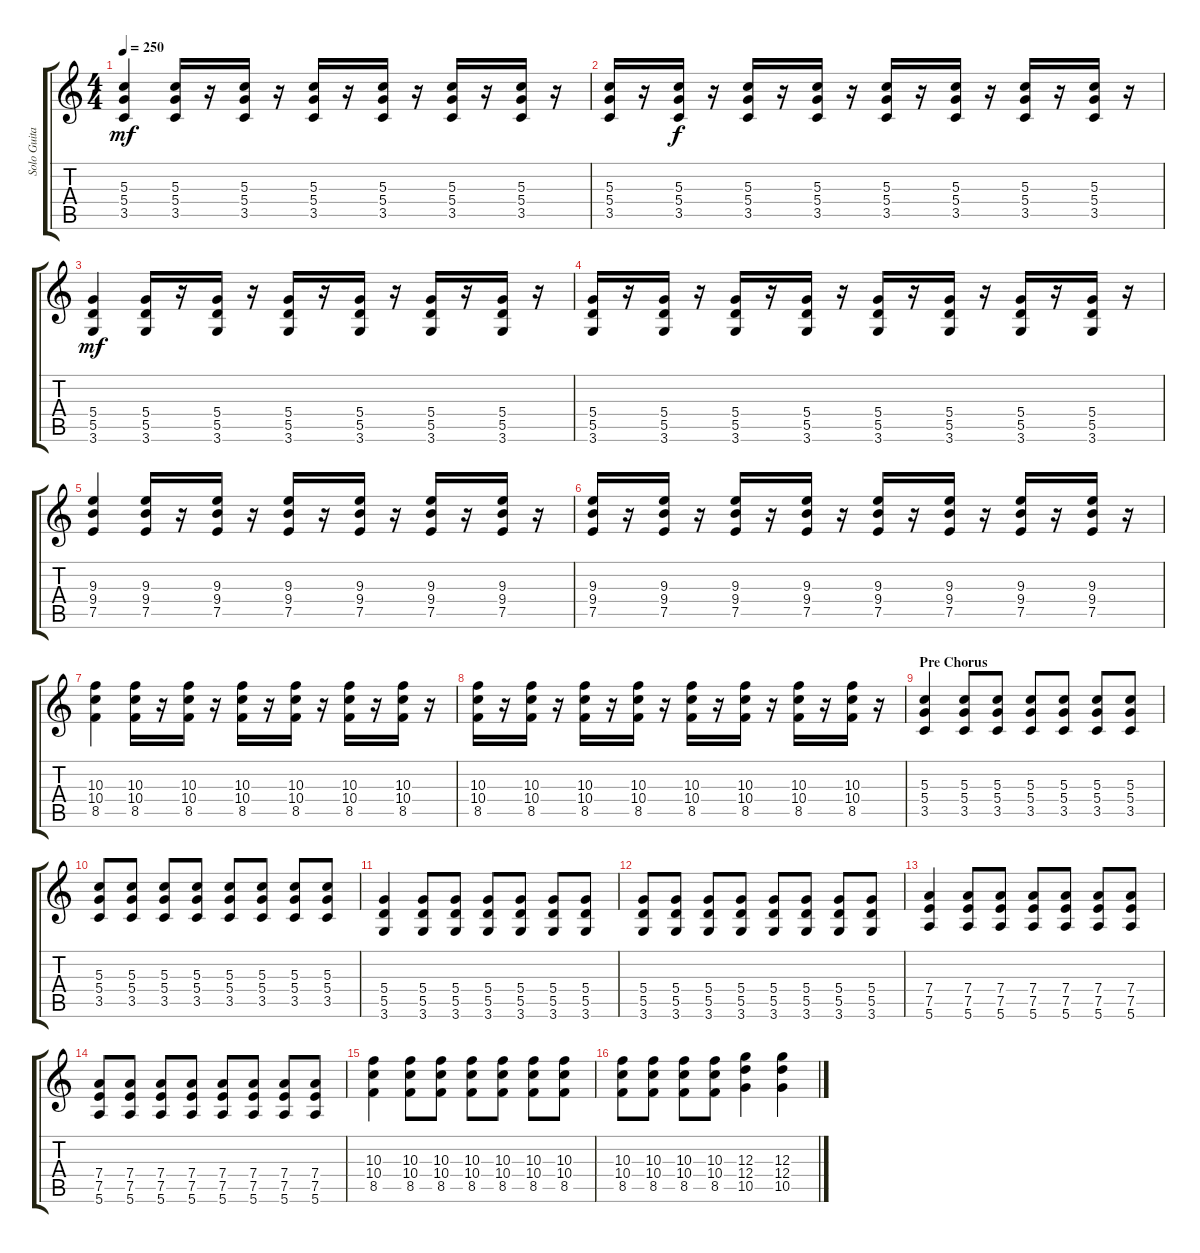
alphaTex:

\track ("Solo Guitar" "Solo Guita") {instrument distortionguitar}
\staff {score tabs}
\tuning (E4 B3 G3 D3 A2 E2) {hide}
\ts (4 4)
\tempo 250
\clef g2
\ks c
(5.3 5.4 3.5).4{dy mf} (5.3 5.4 3.5).16 r.16 (5.3 5.4 3.5).16 r.16 (5.3 5.4 3.5).16 r.16 (5.3 5.4 3.5).16 r.16 (5.3 5.4 3.5).16 r.16 (5.3 5.4 3.5).16 r.16 |
(5.3 5.4 3.5).16 r.16 (5.3 5.4 3.5).16{dy f} r.16 (5.3 5.4 3.5).16 r.16 (5.3 5.4 3.5).16 r.16 (5.3 5.4 3.5).16 r.16 (5.3 5.4 3.5).16 r.16 (5.3 5.4 3.5).16 r.16 (5.3 5.4 3.5).16 r.16 |
(5.4 5.5 3.6).4{dy mf} (5.4 5.5 3.6).16 r.16 (5.4 5.5 3.6).16 r.16 (5.4 5.5 3.6).16 r.16 (5.4 5.5 3.6).16 r.16 (5.4 5.5 3.6).16 r.16 (5.4 5.5 3.6).16 r.16 |
(5.4 5.5 3.6).16 r.16 (5.4 5.5 3.6).16 r.16 (5.4 5.5 3.6).16 r.16 (5.4 5.5 3.6).16 r.16 (5.4 5.5 3.6).16 r.16 (5.4 5.5 3.6).16 r.16 (5.4 5.5 3.6).16 r.16 (5.4 5.5 3.6).16 r.16 |
(9.3 9.4 7.5).4 (9.3 9.4 7.5).16 r.16 (9.3 9.4 7.5).16 r.16 (9.3 9.4 7.5).16 r.16 (9.3 9.4 7.5).16 r.16 (9.3 9.4 7.5).16 r.16 (9.3 9.4 7.5).16 r.16 |
(9.3 9.4 7.5).16 r.16 (9.3 9.4 7.5).16 r.16 (9.3 9.4 7.5).16 r.16 (9.3 9.4 7.5).16 r.16 (9.3 9.4 7.5).16 r.16 (9.3 9.4 7.5).16 r.16 (9.3 9.4 7.5).16 r.16 (9.3 9.4 7.5).16 r.16 |
(10.3 10.4 8.5).4 (10.3 10.4 8.5).16 r.16 (10.3 10.4 8.5).16 r.16 (10.3 10.4 8.5).16 r.16 (10.3 10.4 8.5).16 r.16 (10.3 10.4 8.5).16 r.16 (10.3 10.4 8.5).16 r.16 |
(10.3 10.4 8.5).16 r.16 (10.3 10.4 8.5).16 r.16 (10.3 10.4 8.5).16 r.16 (10.3 10.4 8.5).16 r.16 (10.3 10.4 8.5).16 r.16 (10.3 10.4 8.5).16 r.16 (10.3 10.4 8.5).16 r.16 (10.3 10.4 8.5).16 r.16 |
\section ("" "Pre Chorus")
(5.3 5.4 3.5).4 (5.3 5.4 3.5).8 (5.3 5.4 3.5).8 (5.3 5.4 3.5).8 (5.3 5.4 3.5).8 (5.3 5.4 3.5).8 (5.3 5.4 3.5).8 |
(5.3 5.4 3.5).8 (5.3 5.4 3.5).8 (5.3 5.4 3.5).8 (5.3 5.4 3.5).8 (5.3 5.4 3.5).8 (5.3 5.4 3.5).8 (5.3 5.4 3.5).8 (5.3 5.4 3.5).8 |
(5.4 5.5 3.6).4 (5.4 5.5 3.6).8 (5.4 5.5 3.6).8 (5.4 5.5 3.6).8 (5.4 5.5 3.6).8 (5.4 5.5 3.6).8 (5.4 5.5 3.6).8 |
(5.4 5.5 3.6).8 (5.4 5.5 3.6).8 (5.4 5.5 3.6).8 (5.4 5.5 3.6).8 (5.4 5.5 3.6).8 (5.4 5.5 3.6).8 (5.4 5.5 3.6).8 (5.4 5.5 3.6).8 |
(7.4 7.5 5.6).4 (7.4 7.5 5.6).8 (7.4 7.5 5.6).8 (7.4 7.5 5.6).8 (7.4 7.5 5.6).8 (7.4 7.5 5.6).8 (7.4 7.5 5.6).8 |
(7.4 7.5 5.6).8 (7.4 7.5 5.6).8 (7.4 7.5 5.6).8 (7.4 7.5 5.6).8 (7.4 7.5 5.6).8 (7.4 7.5 5.6).8 (7.4 7.5 5.6).8 (7.4 7.5 5.6).8 |
(10.3 10.4 8.5).4 (10.3 10.4 8.5).8 (10.3 10.4 8.5).8 (10.3 10.4 8.5).8 (10.3 10.4 8.5).8 (10.3 10.4 8.5).8 (10.3 10.4 8.5).8 |
(10.3 10.4 8.5).8 (10.3 10.4 8.5).8 (10.3 10.4 8.5).8 (10.3 10.4 8.5).8 (12.3 12.4 10.5).4 (12.3 12.4 10.5).4
